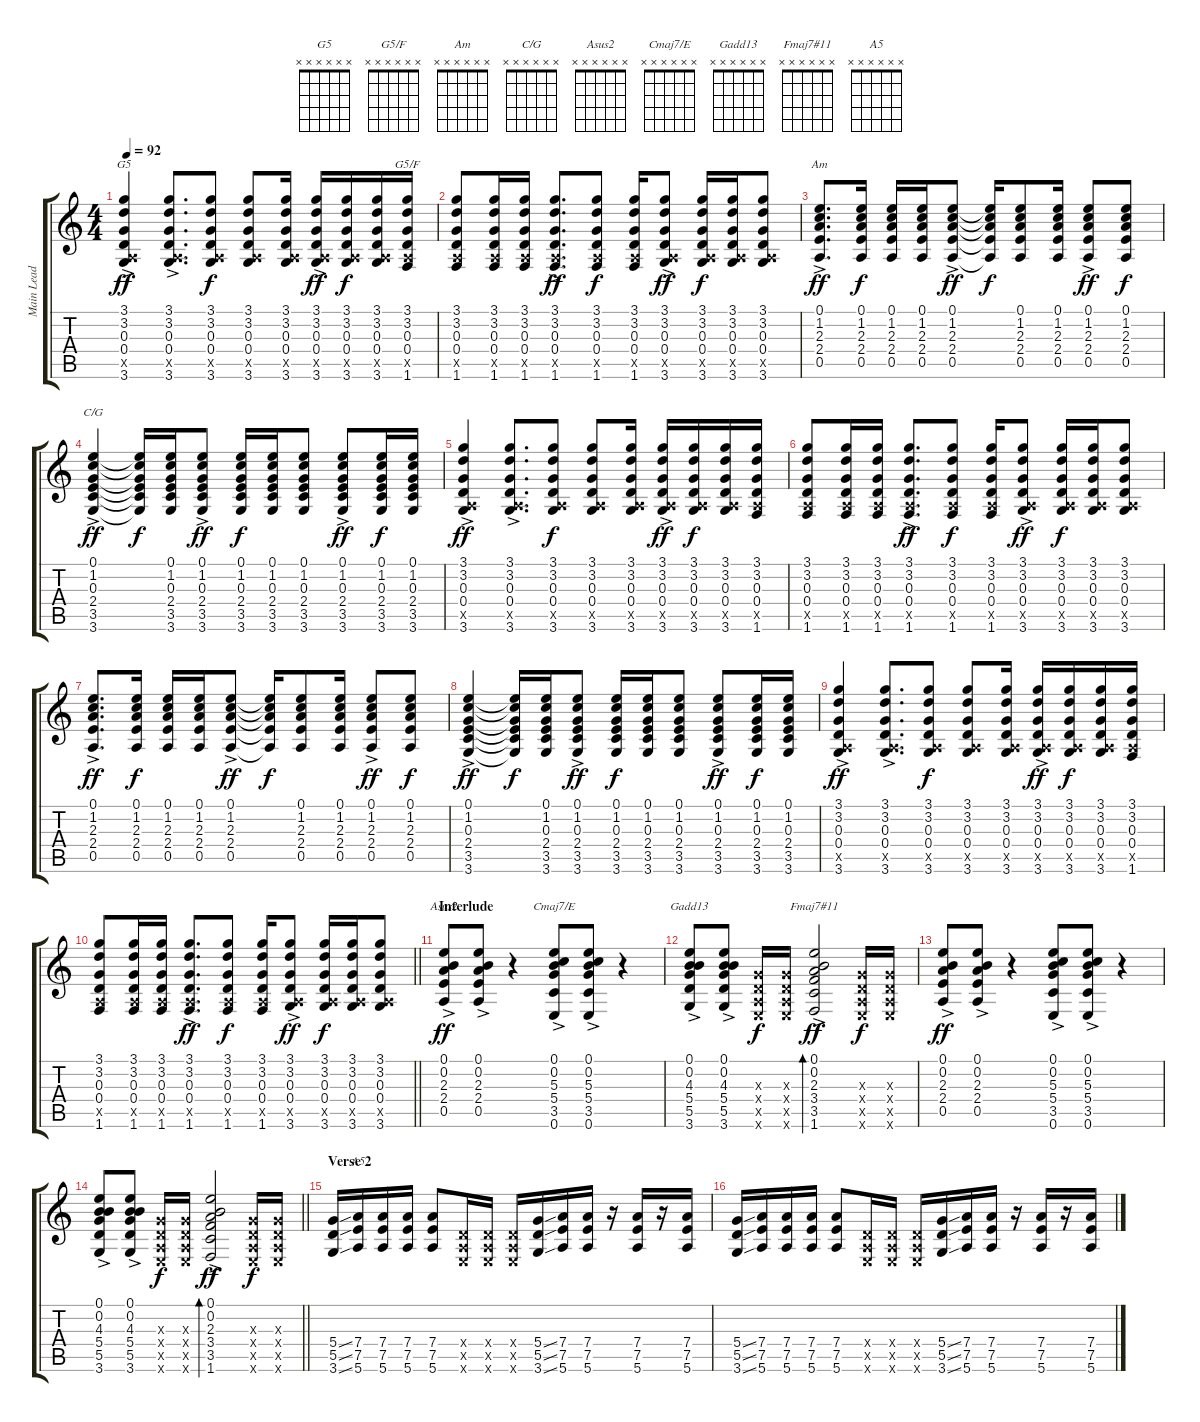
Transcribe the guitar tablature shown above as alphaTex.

\track ("Main Lead Guitar" "Main Lead ") {instrument acousticguitarsteel}
\staff {score tabs}
\tuning (E4 B3 G3 D3 A2 E2) {hide}
\chord ("G5" x x x x x x)
\chord ("G5/F" x x x x x x)
\chord ("Am" x x x x x x)
\chord ("C/G" x x x x x x)
\chord ("Asus2" x x x x x x)
\chord ("Cmaj7/E" x x x x x x)
\chord ("Gadd13" x x x x x x)
\chord ("Fmaj7#11" x x x x x x)
\chord ("A5" x x x x x x)
\ts (4 4)
\tempo 92
\clef g2
\ks c
(3.1 3.2 0.3 0.4 0.5{x} 3.6{ac}).4{ch "G5" dy ff} (3.1 3.2 0.3 0.4 0.5{x} 3.6{ac}).8{d} (3.1 3.2 0.3 0.4 0.5{x} 3.6).8{dy f} (3.1 3.2 0.3 0.4 0.5{x} 3.6).8 (3.1 3.2 0.3 0.4 0.5{x} 3.6).16 (3.1 3.2 0.3 0.4 0.5{x} 3.6{ac}).16{dy ff} (3.1 3.2 0.3 0.4 0.5{x} 3.6).16{dy f} (3.1 3.2 0.3 0.4 0.5{x} 3.6).16 (3.1 3.2 0.3 0.4 0.5{x} 1.6).16{ch "G5/F"} |
(3.1 3.2 0.3 0.4 0.5{x} 1.6).8 (3.1 3.2 0.3 0.4 0.5{x} 1.6).16 (3.1 3.2 0.3 0.4 0.5{x} 1.6).16 (3.1 3.2 0.3 0.4 0.5{x} 1.6{ac}).8{d dy ff} (3.1 3.2 0.3 0.4 0.5{x} 1.6).8{dy f} (3.1 3.2 0.3 0.4 0.5{x} 1.6).16 (3.1 3.2 0.3 0.4 0.5{x} 3.6{ac}).8{dy ff} (3.1 3.2 0.3 0.4 0.5{x} 3.6).16{dy f} (3.1 3.2 0.3 0.4 0.5{x} 3.6).16 (3.1 3.2 0.3 0.4 0.5{x} 3.6).8 |
(0.1 1.2 2.3 2.4 0.5{ac}).8{d ch "Am" dy ff} (0.1 1.2 2.3 2.4 0.5).16{dy f} (0.1 1.2 2.3 2.4 0.5).16 (0.1 1.2 2.3 2.4 0.5).16 (0.1 1.2 2.3 2.4 0.5{ac}).8{dy ff} (0.1{t} 1.2{t} 2.3{t} 2.4{t} 0.5{t}).16{dy f} (0.1 1.2 2.3 2.4 0.5).8 (0.1 1.2 2.3 2.4 0.5).16 (0.1 1.2 2.3 2.4 0.5{ac}).8{dy ff} (0.1 1.2 2.3 2.4 0.5).8{dy f} |
(0.1 1.2 0.3 2.4 3.5 3.6{ac}).4{ch "C/G" dy ff} (0.1{t} 1.2{t} 0.3{t} 2.4{t} 3.5{t} 3.6{t}).16{dy f} (0.1 1.2 0.3 2.4 3.5 3.6).16 (0.1 1.2 0.3 2.4 3.5 3.6{ac}).8{dy ff} (0.1 1.2 0.3 2.4 3.5 3.6).16{dy f} (0.1 1.2 0.3 2.4 3.5 3.6).16 (0.1 1.2 0.3 2.4 3.5 3.6).8 (0.1 1.2 0.3 2.4 3.5 3.6{ac}).8{dy ff} (0.1 1.2 0.3 2.4 3.5 3.6).16{dy f} (0.1 1.2 0.3 2.4 3.5 3.6).16 |
(3.1 3.2 0.3 0.4 0.5{x} 3.6{ac}).4{dy ff} (3.1 3.2 0.3 0.4 0.5{x} 3.6{ac}).8{d} (3.1 3.2 0.3 0.4 0.5{x} 3.6).8{dy f} (3.1 3.2 0.3 0.4 0.5{x} 3.6).8 (3.1 3.2 0.3 0.4 0.5{x} 3.6).16 (3.1 3.2 0.3 0.4 0.5{x} 3.6{ac}).16{dy ff} (3.1 3.2 0.3 0.4 0.5{x} 3.6).16{dy f} (3.1 3.2 0.3 0.4 0.5{x} 3.6).16 (3.1 3.2 0.3 0.4 0.5{x} 1.6).16 |
(3.1 3.2 0.3 0.4 0.5{x} 1.6).8 (3.1 3.2 0.3 0.4 0.5{x} 1.6).16 (3.1 3.2 0.3 0.4 0.5{x} 1.6).16 (3.1 3.2 0.3 0.4 0.5{x} 1.6{ac}).8{d dy ff} (3.1 3.2 0.3 0.4 0.5{x} 1.6).8{dy f} (3.1 3.2 0.3 0.4 0.5{x} 1.6).16 (3.1 3.2 0.3 0.4 0.5{x} 3.6{ac}).8{dy ff} (3.1 3.2 0.3 0.4 0.5{x} 3.6).16{dy f} (3.1 3.2 0.3 0.4 0.5{x} 3.6).16 (3.1 3.2 0.3 0.4 0.5{x} 3.6).8 |
(0.1 1.2 2.3 2.4 0.5{ac}).8{d dy ff} (0.1 1.2 2.3 2.4 0.5).16{dy f} (0.1 1.2 2.3 2.4 0.5).16 (0.1 1.2 2.3 2.4 0.5).16 (0.1 1.2 2.3 2.4 0.5{ac}).8{dy ff} (0.1{t} 1.2{t} 2.3{t} 2.4{t} 0.5{t}).16{dy f} (0.1 1.2 2.3 2.4 0.5).8 (0.1 1.2 2.3 2.4 0.5).16 (0.1 1.2 2.3 2.4 0.5{ac}).8{dy ff} (0.1 1.2 2.3 2.4 0.5).8{dy f} |
(0.1 1.2 0.3 2.4 3.5 3.6{ac}).4{dy ff} (0.1{t} 1.2{t} 0.3{t} 2.4{t} 3.5{t} 3.6{t}).16{dy f} (0.1 1.2 0.3 2.4 3.5 3.6).16 (0.1 1.2 0.3 2.4 3.5 3.6{ac}).8{dy ff} (0.1 1.2 0.3 2.4 3.5 3.6).16{dy f} (0.1 1.2 0.3 2.4 3.5 3.6).16 (0.1 1.2 0.3 2.4 3.5 3.6).8 (0.1 1.2 0.3 2.4 3.5 3.6{ac}).8{dy ff} (0.1 1.2 0.3 2.4 3.5 3.6).16{dy f} (0.1 1.2 0.3 2.4 3.5 3.6).16 |
(3.1 3.2 0.3 0.4 0.5{x} 3.6{ac}).4{dy ff} (3.1 3.2 0.3 0.4 0.5{x} 3.6{ac}).8{d} (3.1 3.2 0.3 0.4 0.5{x} 3.6).8{dy f} (3.1 3.2 0.3 0.4 0.5{x} 3.6).8 (3.1 3.2 0.3 0.4 0.5{x} 3.6).16 (3.1 3.2 0.3 0.4 0.5{x} 3.6{ac}).16{dy ff} (3.1 3.2 0.3 0.4 0.5{x} 3.6).16{dy f} (3.1 3.2 0.3 0.4 0.5{x} 3.6).16 (3.1 3.2 0.3 0.4 0.5{x} 1.6).16 |
\barLineRight lightlight
(3.1 3.2 0.3 0.4 0.5{x} 1.6).8 (3.1 3.2 0.3 0.4 0.5{x} 1.6).16 (3.1 3.2 0.3 0.4 0.5{x} 1.6).16 (3.1 3.2 0.3 0.4 0.5{x} 1.6{ac}).8{d dy ff} (3.1 3.2 0.3 0.4 0.5{x} 1.6).8{dy f} (3.1 3.2 0.3 0.4 0.5{x} 1.6).16 (3.1 3.2 0.3 0.4 0.5{x} 3.6{ac}).8{dy ff} (3.1 3.2 0.3 0.4 0.5{x} 3.6).16{dy f} (3.1 3.2 0.3 0.4 0.5{x} 3.6).16 (3.1 3.2 0.3 0.4 0.5{x} 3.6).8 |
\section ("" "Interlude")
(0.1 0.2 2.3 2.4 0.5{ac}).8{ch "Asus2" dy ff} (0.1 0.2 2.3 2.4 0.5{ac}).8 r.4 (0.1 0.2 5.3 5.4 3.5 0.6{ac}).8{ch "Cmaj7/E"} (0.1 0.2 5.3 5.4 3.5 0.6{ac}).8 r.4 |
(0.1 0.2 4.3 5.4 5.5 3.6{ac}).8{ch "Gadd13"} (0.1 0.2 4.3 5.4 5.5 3.6{ac}).8 (0.3{x} 0.4{x} 0.5{x} 0.6{x}).16{dy f} (0.3{x} 0.4{x} 0.5{x} 0.6{x}).16 (0.1 0.2 2.3 3.4 3.5 1.6{ac}).2{bd 120 ch "Fmaj7#11" dy ff} (0.3{x} 0.4{x} 0.5{x} 0.6{x}).16{dy f} (0.3{x} 0.4{x} 0.5{x} 0.6{x}).16 |
(0.1 0.2 2.3 2.4 0.5{ac}).8{dy ff} (0.1 0.2 2.3 2.4 0.5{ac}).8 r.4 (0.1 0.2 5.3 5.4 3.5 0.6{ac}).8 (0.1 0.2 5.3 5.4 3.5 0.6{ac}).8 r.4 |
\barLineRight lightlight
(0.1 0.2 4.3 5.4 5.5 3.6{ac}).8 (0.1 0.2 4.3 5.4 5.5 3.6{ac}).8 (0.3{x} 0.4{x} 0.5{x} 0.6{x}).16{dy f} (0.3{x} 0.4{x} 0.5{x} 0.6{x}).16 (0.1 0.2 2.3 3.4 3.5 1.6{ac}).2{bd 120 dy ff} (0.3{x} 0.4{x} 0.5{x} 0.6{x}).16{dy f} (0.3{x} 0.4{x} 0.5{x} 0.6{x}).16 |
\section ("" "Verse 2")
(5.4{ss} 5.5{ss} 3.6{ss}).16 (7.4 7.5 5.6).16{ch "A5"} (7.4 7.5 5.6).16 (7.4 7.5 5.6).16 (7.4 7.5 5.6).8 (0.4{x} 0.5{x} 0.6{x}).16 (0.4{x} 0.5{x} 0.6{x}).16 (0.4{x} 0.5{x} 0.6{x}).16 (5.4{ss} 5.5{ss} 3.6{ss}).16 (7.4 7.5 5.6).16 (7.4 7.5 5.6).16 r.16 (7.4 7.5 5.6).16 r.16 (7.4 7.5 5.6).16 |
(5.4{ss} 5.5{ss} 3.6{ss}).16 (7.4 7.5 5.6).16 (7.4 7.5 5.6).16 (7.4 7.5 5.6).16 (7.4 7.5 5.6).8 (0.4{x} 0.5{x} 0.6{x}).16 (0.4{x} 0.5{x} 0.6{x}).16 (0.4{x} 0.5{x} 0.6{x}).16 (5.4{ss} 5.5{ss} 3.6{ss}).16 (7.4 7.5 5.6).16 (7.4 7.5 5.6).16 r.16 (7.4 7.5 5.6).16 r.16 (7.4 7.5 5.6).16
